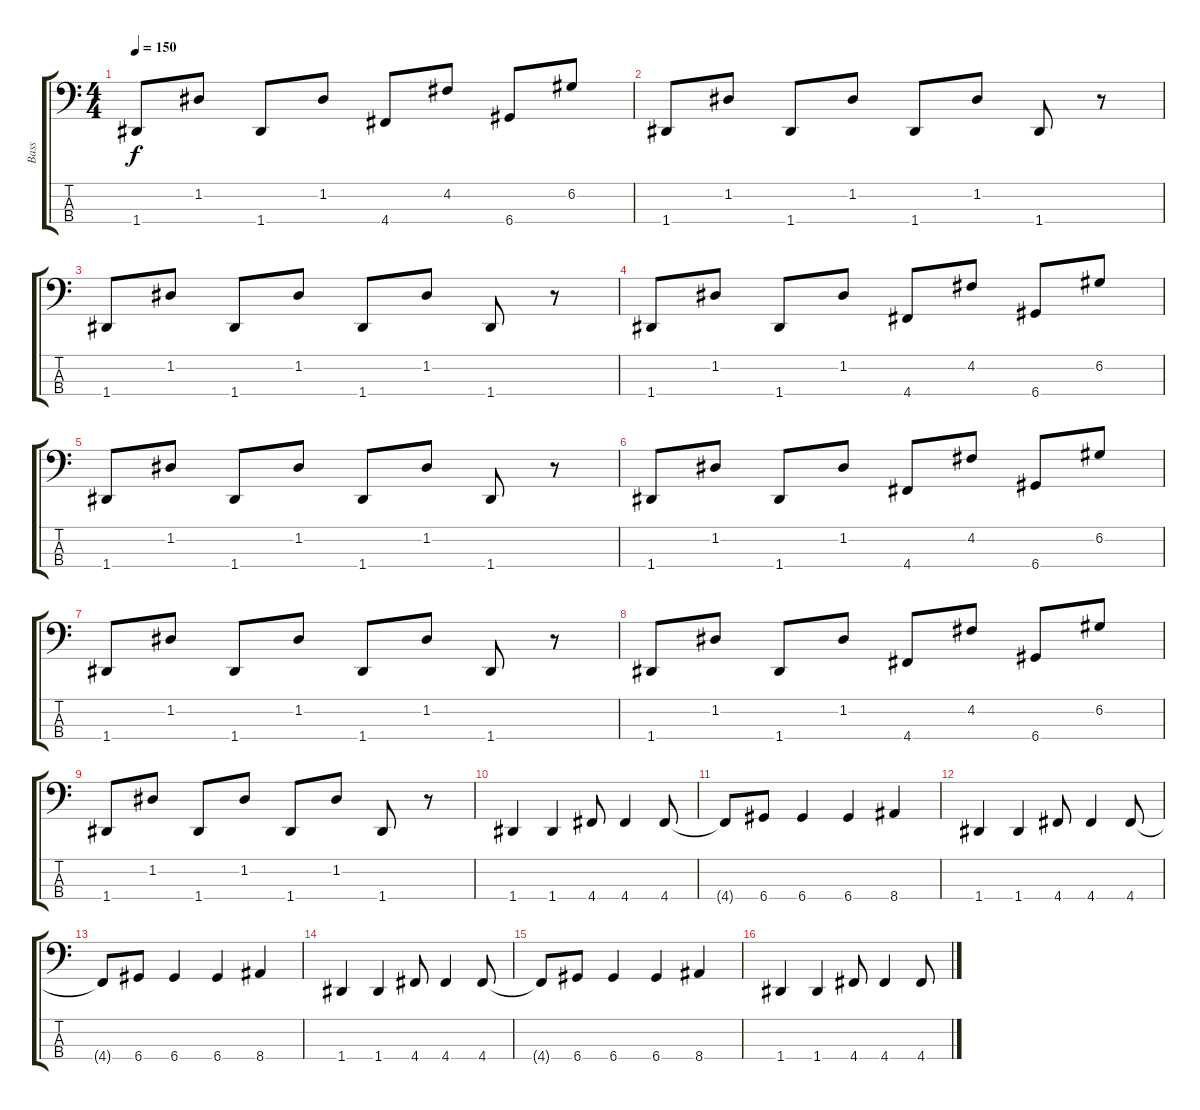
\track ("Bass" "Bass") {instrument electricbasspick}
\staff {score tabs}
\tuning (G2 D2 A1 D1) {hide}
\ts (4 4)
\tempo 150
\clef f4
\ks c
1.4.8{dy f} 1.2.8 1.4.8 1.2.8 4.4.8 4.2.8 6.4.8 6.2.8 |
1.4.8 1.2.8 1.4.8 1.2.8 1.4.8 1.2.8 1.4.8 r.8 |
1.4.8 1.2.8 1.4.8 1.2.8 1.4.8 1.2.8 1.4.8 r.8 |
1.4.8 1.2.8 1.4.8 1.2.8 4.4.8 4.2.8 6.4.8 6.2.8 |
1.4.8 1.2.8 1.4.8 1.2.8 1.4.8 1.2.8 1.4.8 r.8 |
1.4.8 1.2.8 1.4.8 1.2.8 4.4.8 4.2.8 6.4.8 6.2.8 |
1.4.8 1.2.8 1.4.8 1.2.8 1.4.8 1.2.8 1.4.8 r.8 |
1.4.8 1.2.8 1.4.8 1.2.8 4.4.8 4.2.8 6.4.8 6.2.8 |
1.4.8 1.2.8 1.4.8 1.2.8 1.4.8 1.2.8 1.4.8 r.8 |
1.4.4 1.4.4 4.4.8 4.4.4 4.4.8 |
4.4{t}.8 6.4.8 6.4.4 6.4.4 8.4.4 |
1.4.4 1.4.4 4.4.8 4.4.4 4.4.8 |
4.4{t}.8 6.4.8 6.4.4 6.4.4 8.4.4 |
1.4.4 1.4.4 4.4.8 4.4.4 4.4.8 |
4.4{t}.8 6.4.8 6.4.4 6.4.4 8.4.4 |
1.4.4 1.4.4 4.4.8 4.4.4 4.4.8
